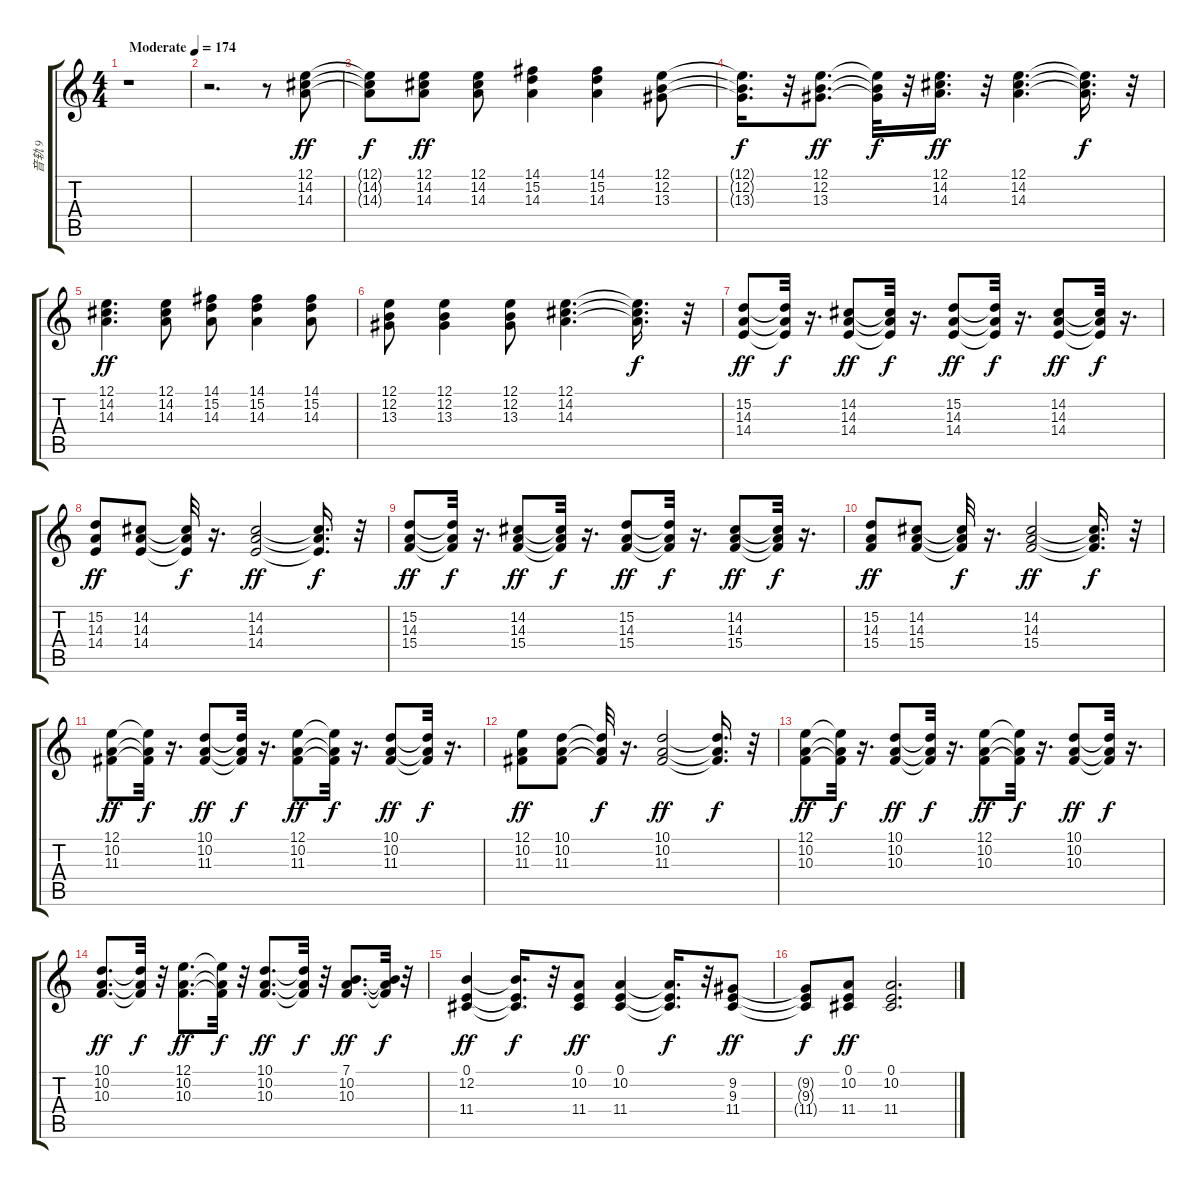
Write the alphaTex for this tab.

\track ("音轨 9" "音轨 9") {instrument brightacousticpiano}
\staff {score tabs}
\tuning (E4 B3 G3 D3 A2 E2) {hide}
\ts (4 4)
\tempo (174 "Moderate")
\clef g2
\ks c
r.1{dy ff instrument brightacousticpiano} |
r.2{d} r.8 (12.1 14.2 14.3).8 |
(12.1{t} 14.2{t} 14.3{t}).8{dy f} (12.1 14.2 14.3).8{dy ff} (12.1 14.2 14.3).8 (14.1 15.2 14.3).4 (14.1 15.2 14.3).4 (12.1 12.2 13.3).8 |
(12.1{t} 12.2{t} 13.3{t}).16{d dy f} r.32 (12.1 12.2 13.3).8{d dy ff} (12.1{t} 12.2{t} 13.3{t}).32{dy f} r.32 (12.1 14.2 14.3).16{d dy ff} r.32 (12.1 14.2 14.3).4{d} (12.1{t} 14.2{t} 14.3{t}).16{d dy f} r.32 |
(12.1 14.2 14.3).4{d dy ff} (12.1 14.2 14.3).8 (14.1 15.2 14.3).8 (14.1 15.2 14.3).4 (14.1 15.2 14.3).8 |
(12.1 12.2 13.3).8 (12.1 12.2 13.3).4 (12.1 12.2 13.3).8 (12.1 14.2 14.3).4{d} (12.1{t} 14.2{t} 14.3{t}).16{d dy f} r.32 |
(15.2 14.3 14.4).8{dy ff} (15.2{t} 14.3{t} 14.4{t}).32{dy f} r.16{d} (14.2 14.3 14.4).8{dy ff} (14.2{t} 14.3{t} 14.4{t}).32{dy f} r.16{d} (15.2 14.3 14.4).8{dy ff} (15.2{t} 14.3{t} 14.4{t}).32{dy f} r.16{d} (14.2 14.3 14.4).8{dy ff} (14.2{t} 14.3{t} 14.4{t}).32{dy f} r.16{d} |
(15.2 14.3 14.4).8{dy ff} (14.2 14.3 14.4).8 (14.2{t} 14.3{t} 14.4{t}).32{dy f} r.16{d} (14.2 14.3 14.4).2{dy ff} (14.2{t} 14.3{t} 14.4{t}).16{d dy f} r.32 |
(15.2 14.3 15.4).8{dy ff} (15.2{t} 14.3{t} 15.4{t}).32{dy f} r.16{d} (14.2 14.3 15.4).8{dy ff} (14.2{t} 14.3{t} 15.4{t}).32{dy f} r.16{d} (15.2 14.3 15.4).8{dy ff} (15.2{t} 14.3{t} 15.4{t}).32{dy f} r.16{d} (14.2 14.3 15.4).8{dy ff} (14.2{t} 14.3{t} 15.4{t}).32{dy f} r.16{d} |
(15.2 14.3 15.4).8{dy ff} (14.2 14.3 15.4).8 (14.2{t} 14.3{t} 15.4{t}).32{dy f} r.16{d} (14.2 14.3 15.4).2{dy ff} (14.2{t} 14.3{t} 15.4{t}).16{d dy f} r.32 |
(12.1 10.2 11.3).8{dy ff} (12.1{t} 10.2{t} 11.3{t}).32{dy f} r.16{d} (10.1 10.2 11.3).8{dy ff} (10.1{t} 10.2{t} 11.3{t}).32{dy f} r.16{d} (12.1 10.2 11.3).8{dy ff} (12.1{t} 10.2{t} 11.3{t}).32{dy f} r.16{d} (10.1 10.2 11.3).8{dy ff} (10.1{t} 10.2{t} 11.3{t}).32{dy f} r.16{d} |
(12.1 10.2 11.3).8{dy ff} (10.1 10.2 11.3).8 (10.1{t} 10.2{t} 11.3{t}).32{dy f} r.16{d} (10.1 10.2 11.3).2{dy ff} (10.1{t} 10.2{t} 11.3{t}).16{d dy f} r.32 |
(12.1 10.2 10.3).8{dy ff} (12.1{t} 10.2{t} 10.3{t}).32{dy f} r.16{d} (10.1 10.2 10.3).8{dy ff} (10.1{t} 10.2{t} 10.3{t}).32{dy f} r.16{d} (12.1 10.2 10.3).8{dy ff} (12.1{t} 10.2{t} 10.3{t}).32{dy f} r.16{d} (10.1 10.2 10.3).8{dy ff} (10.1{t} 10.2{t} 10.3{t}).32{dy f} r.16{d} |
(10.1 10.2 10.3).8{d dy ff} (10.1{t} 10.2{t} 10.3{t}).32{dy f} r.32 (12.1 10.2 10.3).8{d dy ff} (12.1{t} 10.2{t} 10.3{t}).32{dy f} r.32 (10.1 10.2 10.3).8{d dy ff} (10.1{t} 10.2{t} 10.3{t}).32{dy f} r.32 (7.1 10.2 10.3).8{d dy ff} (7.1{t} 10.2{t} 10.3{t}).32{dy f} r.32 |
(0.1 12.2 11.4).4{dy ff} (0.1{t} 12.2{t} 11.4{t}).16{d dy f} r.32 (0.1 10.2 11.4).8{dy ff} (0.1 10.2 11.4).4 (0.1{t} 10.2{t} 11.4{t}).16{d dy f} r.32 (9.2 9.3 11.4).8{dy ff} |
(9.2{t} 9.3{t} 11.4{t}).8{dy f} (0.1 10.2 11.4).8{dy ff} (0.1 10.2 11.4).2{d}
